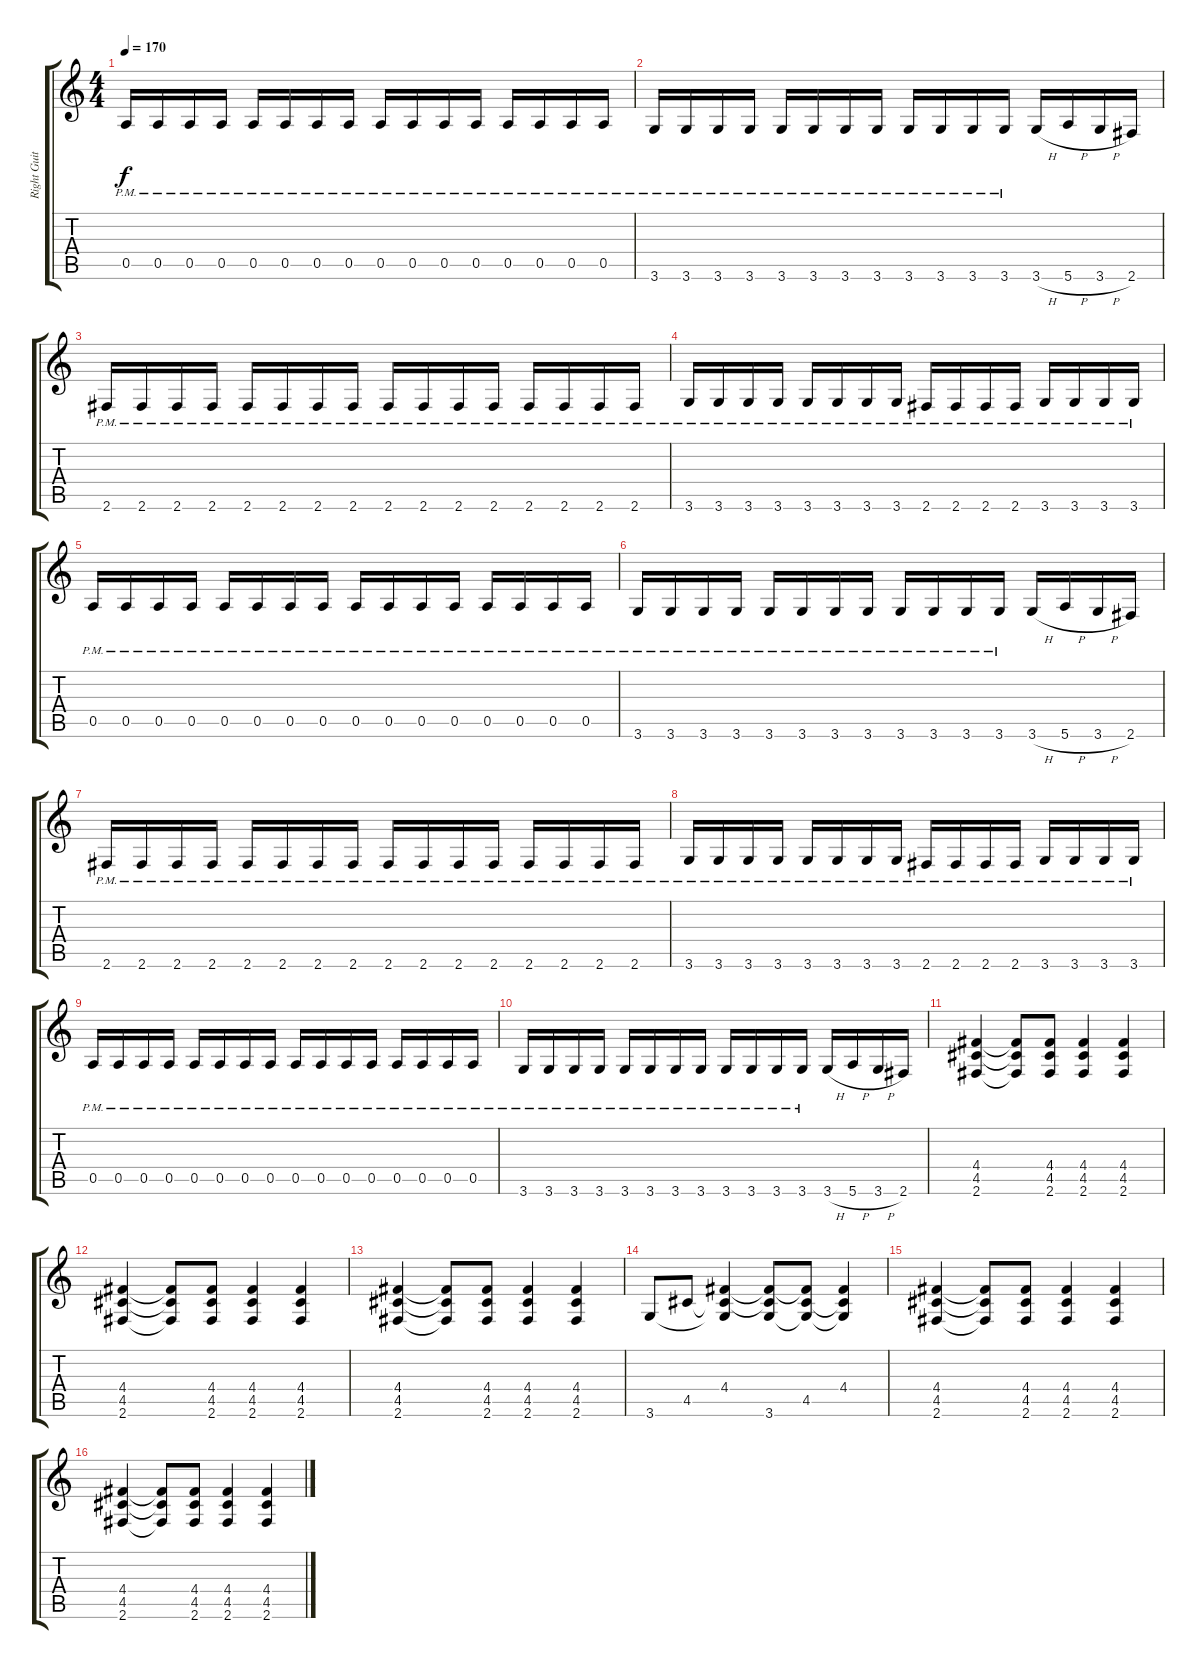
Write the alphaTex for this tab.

\track ("Right Guitar" "Right Guit") {instrument distortionguitar}
\staff {score tabs}
\tuning (E4 B3 G3 D3 A2 E2) {hide}
\ts (4 4)
\tempo 170
\clef g2
\ks c
0.5{pm}.16{dy f} 0.5{pm}.16 0.5{pm}.16 0.5{pm}.16 0.5{pm}.16 0.5{pm}.16 0.5{pm}.16 0.5{pm}.16 0.5{pm}.16 0.5{pm}.16 0.5{pm}.16 0.5{pm}.16 0.5{pm}.16 0.5{pm}.16 0.5{pm}.16 0.5{pm}.16 |
3.6{pm}.16 3.6{pm}.16 3.6{pm}.16 3.6{pm}.16 3.6{pm}.16 3.6{pm}.16 3.6{pm}.16 3.6{pm}.16 3.6{pm}.16 3.6{pm}.16 3.6{pm}.16 3.6{pm}.16 3.6{h}.16 5.6{h}.16 3.6{h}.16 2.6.16 |
2.6{pm}.16 2.6{pm}.16 2.6{pm}.16 2.6{pm}.16 2.6{pm}.16 2.6{pm}.16 2.6{pm}.16 2.6{pm}.16 2.6{pm}.16 2.6{pm}.16 2.6{pm}.16 2.6{pm}.16 2.6{pm}.16 2.6{pm}.16 2.6{pm}.16 2.6{pm}.16 |
3.6{pm}.16 3.6{pm}.16 3.6{pm}.16 3.6{pm}.16 3.6{pm}.16 3.6{pm}.16 3.6{pm}.16 3.6{pm}.16 2.6{pm}.16 2.6{pm}.16 2.6{pm}.16 2.6{pm}.16 3.6{pm}.16 3.6{pm}.16 3.6{pm}.16 3.6{pm}.16 |
0.5{pm}.16 0.5{pm}.16 0.5{pm}.16 0.5{pm}.16 0.5{pm}.16 0.5{pm}.16 0.5{pm}.16 0.5{pm}.16 0.5{pm}.16 0.5{pm}.16 0.5{pm}.16 0.5{pm}.16 0.5{pm}.16 0.5{pm}.16 0.5{pm}.16 0.5{pm}.16 |
3.6{pm}.16 3.6{pm}.16 3.6{pm}.16 3.6{pm}.16 3.6{pm}.16 3.6{pm}.16 3.6{pm}.16 3.6{pm}.16 3.6{pm}.16 3.6{pm}.16 3.6{pm}.16 3.6{pm}.16 3.6{h}.16 5.6{h}.16 3.6{h}.16 2.6.16 |
2.6{pm}.16 2.6{pm}.16 2.6{pm}.16 2.6{pm}.16 2.6{pm}.16 2.6{pm}.16 2.6{pm}.16 2.6{pm}.16 2.6{pm}.16 2.6{pm}.16 2.6{pm}.16 2.6{pm}.16 2.6{pm}.16 2.6{pm}.16 2.6{pm}.16 2.6{pm}.16 |
3.6{pm}.16 3.6{pm}.16 3.6{pm}.16 3.6{pm}.16 3.6{pm}.16 3.6{pm}.16 3.6{pm}.16 3.6{pm}.16 2.6{pm}.16 2.6{pm}.16 2.6{pm}.16 2.6{pm}.16 3.6{pm}.16 3.6{pm}.16 3.6{pm}.16 3.6{pm}.16 |
0.5{pm}.16 0.5{pm}.16 0.5{pm}.16 0.5{pm}.16 0.5{pm}.16 0.5{pm}.16 0.5{pm}.16 0.5{pm}.16 0.5{pm}.16 0.5{pm}.16 0.5{pm}.16 0.5{pm}.16 0.5{pm}.16 0.5{pm}.16 0.5{pm}.16 0.5{pm}.16 |
3.6{pm}.16 3.6{pm}.16 3.6{pm}.16 3.6{pm}.16 3.6{pm}.16 3.6{pm}.16 3.6{pm}.16 3.6{pm}.16 3.6{pm}.16 3.6{pm}.16 3.6{pm}.16 3.6{pm}.16 3.6{h}.16 5.6{h}.16 3.6{h}.16 2.6.16 |
(4.4 4.5 2.6).4 (4.4{t} 4.5{t} 2.6{t}).8 (4.4 4.5 2.6).8 (4.4 4.5 2.6).4 (4.4 4.5 2.6).4 |
(4.4 4.5 2.6).4 (4.4{t} 4.5{t} 2.6{t}).8 (4.4 4.5 2.6).8 (4.4 4.5 2.6).4 (4.4 4.5 2.6).4 |
(4.4 4.5 2.6).4 (4.4{t} 4.5{t} 2.6{t}).8 (4.4 4.5 2.6).8 (4.4 4.5 2.6).4 (4.4 4.5 2.6).4 |
3.6.8 4.5.8 (4.4 4.5{t} 3.6{t}).4 (4.4{t} 4.5{t} 3.6).8 (4.4{t} 4.5 3.6{t}).8 (4.4 4.5{t} 3.6{t}).4 |
(4.4 4.5 2.6).4 (4.4{t} 4.5{t} 2.6{t}).8 (4.4 4.5 2.6).8 (4.4 4.5 2.6).4 (4.4 4.5 2.6).4 |
(4.4 4.5 2.6).4 (4.4{t} 4.5{t} 2.6{t}).8 (4.4 4.5 2.6).8 (4.4 4.5 2.6).4 (4.4 4.5 2.6).4
